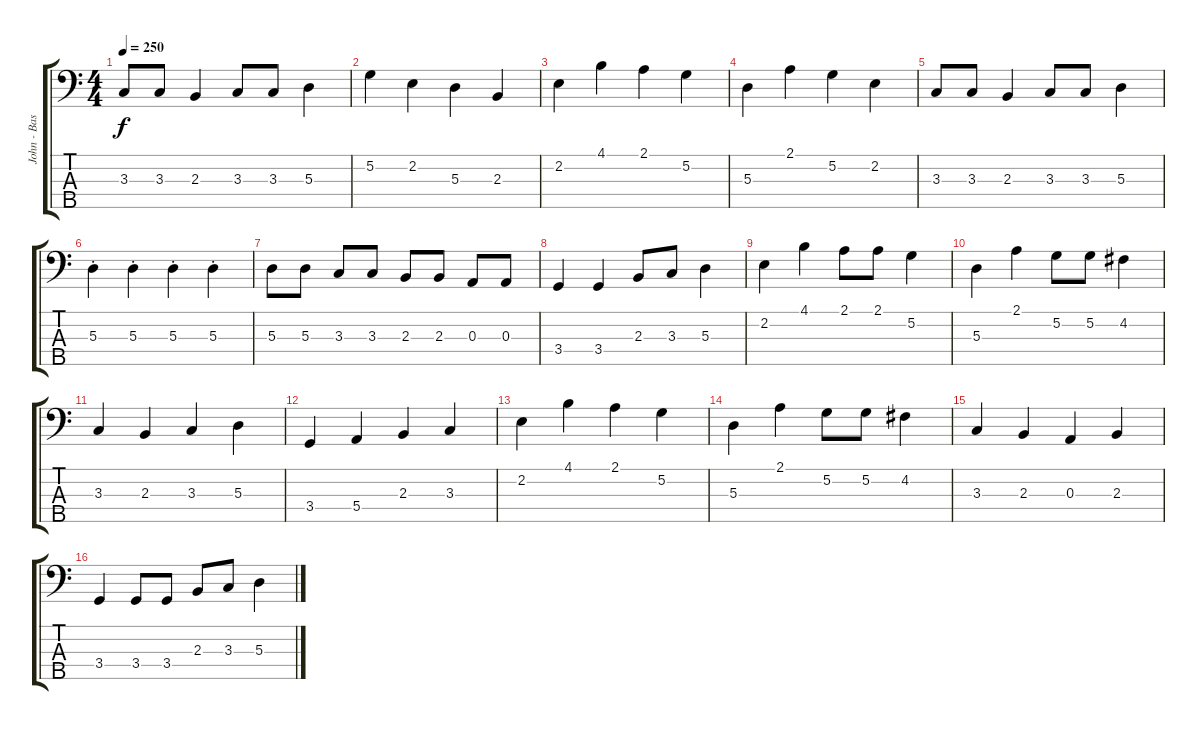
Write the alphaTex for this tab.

\track ("John - Bass" "John - Bas") {instrument electricbassfinger}
\staff {score tabs}
\tuning (G2 D2 A1 E1 B0) {hide}
\ts (4 4)
\tempo 250
\clef f4
\ks c
3.3.8{dy f} 3.3.8 2.3.4 3.3.8 3.3.8 5.3.4 |
5.2.4 2.2.4 5.3.4 2.3.4 |
2.2.4 4.1.4 2.1.4 5.2.4 |
5.3.4 2.1.4 5.2.4 2.2.4 |
3.3.8 3.3.8 2.3.4 3.3.8 3.3.8 5.3.4 |
5.3{st}.4 5.3{st}.4 5.3{st}.4 5.3{st}.4 |
5.3.8 5.3.8 3.3.8 3.3.8 2.3.8 2.3.8 0.3.8 0.3.8 |
3.4.4 3.4.4 2.3.8 3.3.8 5.3.4 |
2.2.4 4.1.4 2.1.8 2.1.8 5.2.4 |
5.3.4 2.1.4 5.2.8 5.2.8 4.2.4 |
3.3.4 2.3.4 3.3.4 5.3.4 |
3.4.4 5.4.4 2.3.4 3.3.4 |
2.2.4 4.1.4 2.1.4 5.2.4 |
5.3.4 2.1.4 5.2.8 5.2.8 4.2.4 |
3.3.4 2.3.4 0.3.4 2.3.4 |
3.4.4 3.4.8 3.4.8 2.3.8 3.3.8 5.3.4
